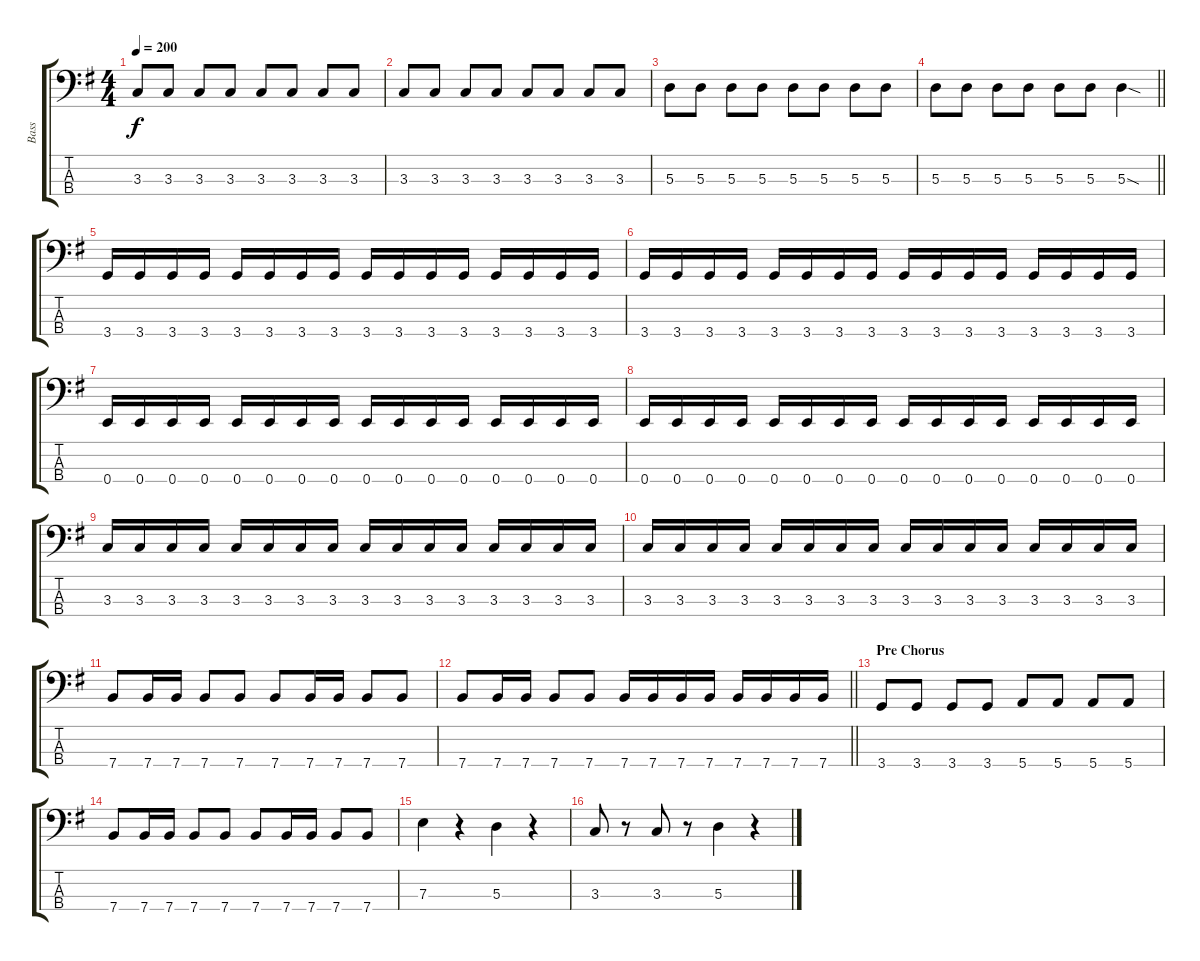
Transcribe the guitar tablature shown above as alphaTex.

\track ("Bass" "Bass") {instrument electricbassfinger}
\staff {score tabs}
\tuning (G2 D2 A1 E1) {hide}
\ts (4 4)
\tempo 200
\clef f4
\ks g
3.3.8{dy f} 3.3.8 3.3.8 3.3.8 3.3.8 3.3.8 3.3.8 3.3.8 |
3.3.8 3.3.8 3.3.8 3.3.8 3.3.8 3.3.8 3.3.8 3.3.8 |
5.3.8 5.3.8 5.3.8 5.3.8 5.3.8 5.3.8 5.3.8 5.3.8 |
\barLineRight lightlight
5.3.8 5.3.8 5.3.8 5.3.8 5.3.8 5.3.8 5.3{sod}.4 |
\section ("" "")
3.4.16 3.4.16 3.4.16 3.4.16 3.4.16 3.4.16 3.4.16 3.4.16 3.4.16 3.4.16 3.4.16 3.4.16 3.4.16 3.4.16 3.4.16 3.4.16 |
3.4.16 3.4.16 3.4.16 3.4.16 3.4.16 3.4.16 3.4.16 3.4.16 3.4.16 3.4.16 3.4.16 3.4.16 3.4.16 3.4.16 3.4.16 3.4.16 |
0.4.16 0.4.16 0.4.16 0.4.16 0.4.16 0.4.16 0.4.16 0.4.16 0.4.16 0.4.16 0.4.16 0.4.16 0.4.16 0.4.16 0.4.16 0.4.16 |
0.4.16 0.4.16 0.4.16 0.4.16 0.4.16 0.4.16 0.4.16 0.4.16 0.4.16 0.4.16 0.4.16 0.4.16 0.4.16 0.4.16 0.4.16 0.4.16 |
3.3.16 3.3.16 3.3.16 3.3.16 3.3.16 3.3.16 3.3.16 3.3.16 3.3.16 3.3.16 3.3.16 3.3.16 3.3.16 3.3.16 3.3.16 3.3.16 |
3.3.16 3.3.16 3.3.16 3.3.16 3.3.16 3.3.16 3.3.16 3.3.16 3.3.16 3.3.16 3.3.16 3.3.16 3.3.16 3.3.16 3.3.16 3.3.16 |
7.4.8 7.4.16 7.4.16 7.4.8 7.4.8 7.4.8 7.4.16 7.4.16 7.4.8 7.4.8 |
\barLineRight lightlight
7.4.8 7.4.16 7.4.16 7.4.8 7.4.8 7.4.16 7.4.16 7.4.16 7.4.16 7.4.16 7.4.16 7.4.16 7.4.16 |
\section ("" "Pre Chorus")
3.4.8 3.4.8 3.4.8 3.4.8 5.4.8 5.4.8 5.4.8 5.4.8 |
7.4.8 7.4.16 7.4.16 7.4.8 7.4.8 7.4.8 7.4.16 7.4.16 7.4.8 7.4.8 |
7.3.4 r.4 5.3.4 r.4 |
3.3.8 r.8 3.3.8 r.8 5.3.4 r.4
